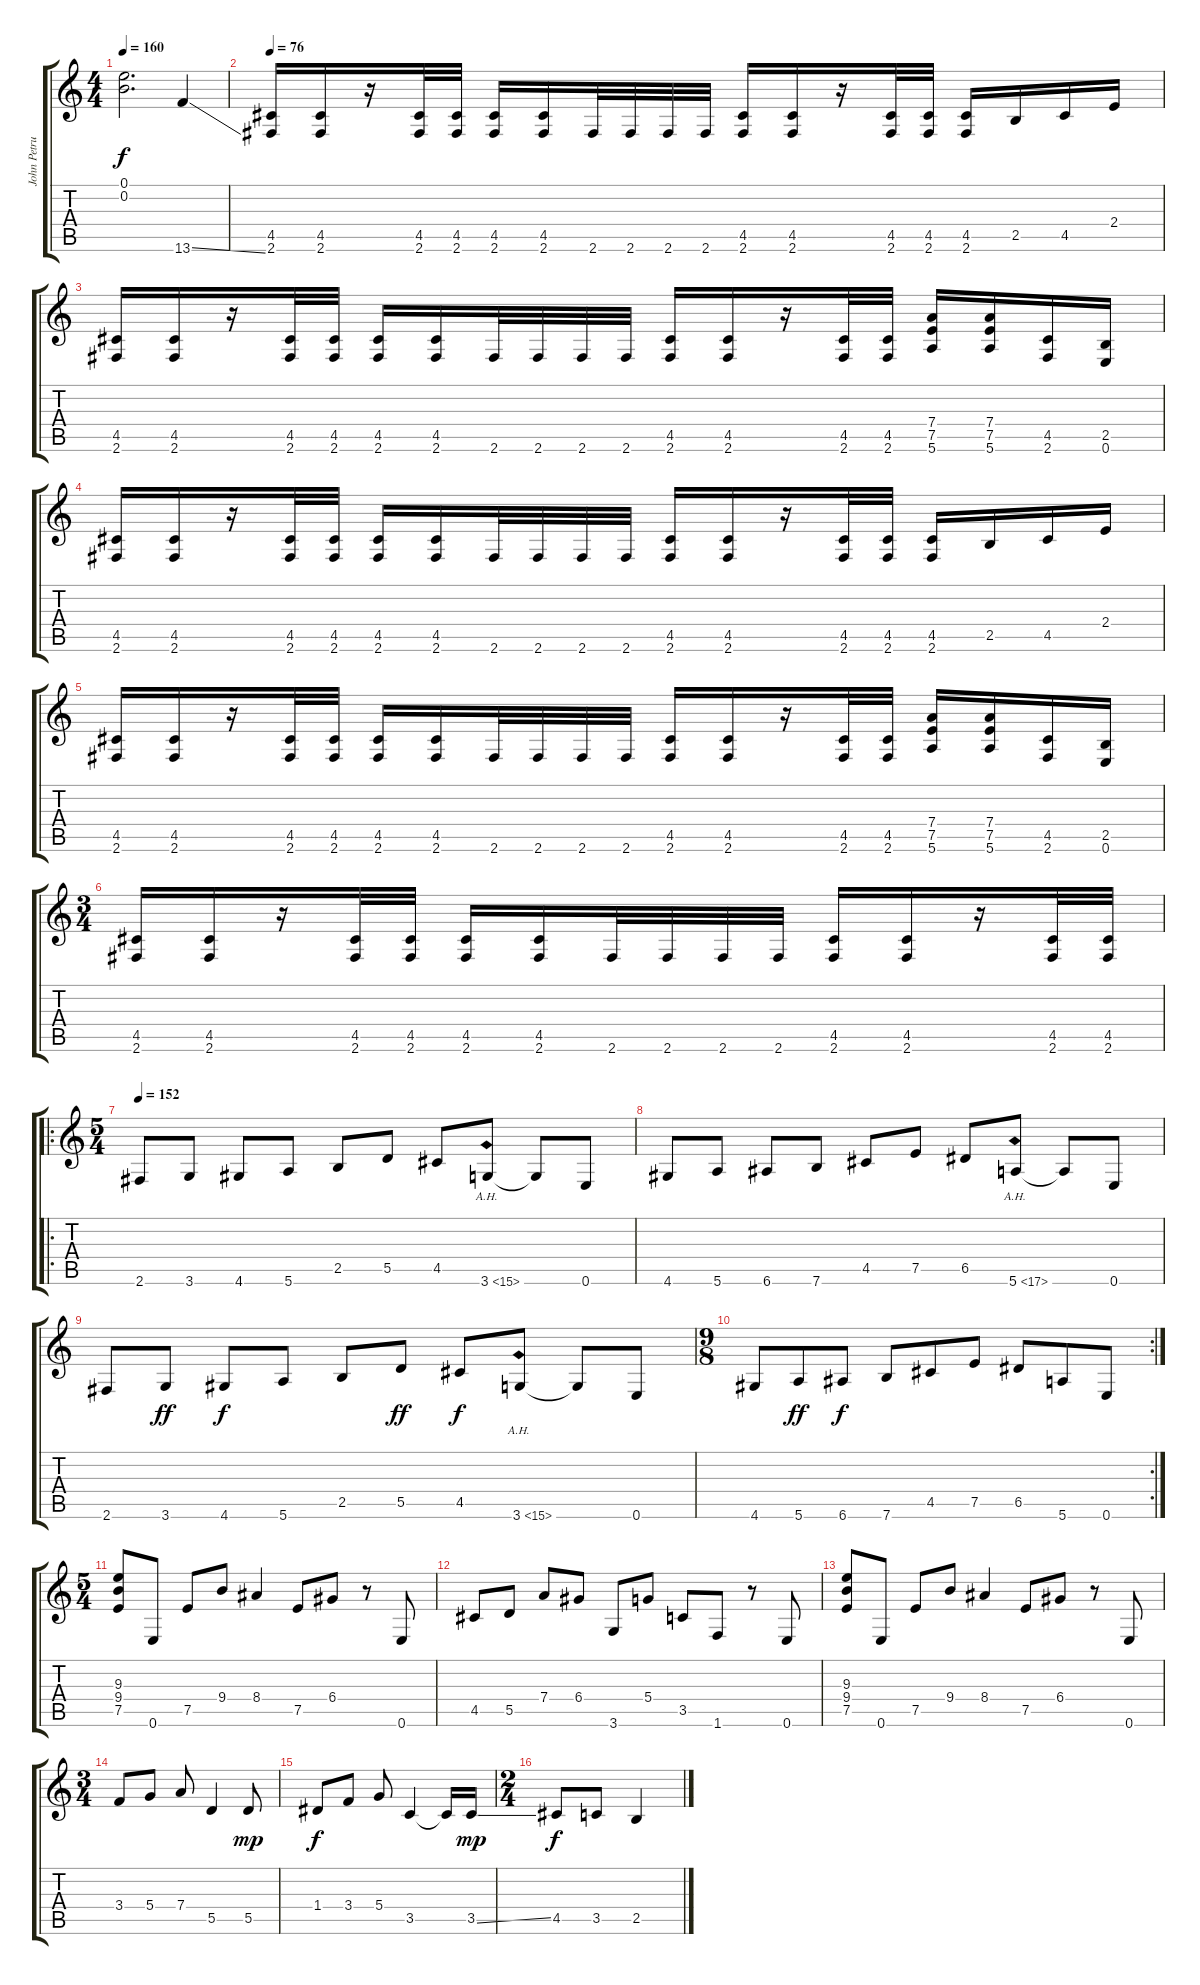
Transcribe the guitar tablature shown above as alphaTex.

\track ("John Petrucci (Guitar)" "John Petru") {instrument distortionguitar}
\staff {score tabs}
\tuning (E4 B3 G3 D3 A2 E2) {hide}
\ts (4 4)
\tempo 160
\clef g2
\ks c
(0.1{t} 0.2{t}).2{d dy f} 13.6{ss}.4 |
\tempo 76
(4.5 2.6).16 (4.5 2.6).16 r.16 (4.5 2.6).32 (4.5 2.6).32 (4.5 2.6).16 (4.5 2.6).16 2.6.32 2.6.32 2.6.32 2.6.32 (4.5 2.6).16 (4.5 2.6).16 r.16 (4.5 2.6).32 (4.5 2.6).32 (4.5 2.6).16 2.5.16 4.5.16 2.4.16 |
(4.5 2.6).16 (4.5 2.6).16 r.16 (4.5 2.6).32 (4.5 2.6).32 (4.5 2.6).16 (4.5 2.6).16 2.6.32 2.6.32 2.6.32 2.6.32 (4.5 2.6).16 (4.5 2.6).16 r.16 (4.5 2.6).32 (4.5 2.6).32 (7.4 7.5 5.6).16 (7.4 7.5 5.6).16 (4.5 2.6).16 (2.5 0.6).16 |
(4.5 2.6).16 (4.5 2.6).16 r.16 (4.5 2.6).32 (4.5 2.6).32 (4.5 2.6).16 (4.5 2.6).16 2.6.32 2.6.32 2.6.32 2.6.32 (4.5 2.6).16 (4.5 2.6).16 r.16 (4.5 2.6).32 (4.5 2.6).32 (4.5 2.6).16 2.5.16 4.5.16 2.4.16 |
(4.5 2.6).16 (4.5 2.6).16 r.16 (4.5 2.6).32 (4.5 2.6).32 (4.5 2.6).16 (4.5 2.6).16 2.6.32 2.6.32 2.6.32 2.6.32 (4.5 2.6).16 (4.5 2.6).16 r.16 (4.5 2.6).32 (4.5 2.6).32 (7.4 7.5 5.6).16 (7.4 7.5 5.6).16 (4.5 2.6).16 (2.5 0.6).16 |
\ts (3 4)
(4.5 2.6).16 (4.5 2.6).16 r.16 (4.5 2.6).32 (4.5 2.6).32 (4.5 2.6).16 (4.5 2.6).16 2.6.32 2.6.32 2.6.32 2.6.32 (4.5 2.6).16 (4.5 2.6).16 r.16 (4.5 2.6).32 (4.5 2.6).32 |
\ro
\ts (5 4)
\tempo 152
2.6.8 3.6.8 4.6.8 5.6.8 2.5.8 5.5.8 4.5.8 3.6{ah 12}.8 3.6{t}.8 0.6.8 |
4.6.8 5.6.8 6.6.8 7.6.8 4.5.8 7.5.8 6.5.8 5.6{ah 12}.8 5.6{t}.8 0.6.8 |
2.6.8 3.6.8{dy ff} 4.6.8{dy f} 5.6.8 2.5.8 5.5.8{dy ff} 4.5.8{dy f} 3.6{ah 12}.8 3.6{t}.8 0.6.8 |
\rc 2
\ts (9 8)
4.6.8 5.6.8{dy ff} 6.6.8{dy f} 7.6.8 4.5.8 7.5.8 6.5.8 5.6.8 0.6.8 |
\ts (5 4)
(9.3 9.4 7.5).8 0.6.8 7.5.8 9.4.8 8.4.4 7.5.8 6.4.8 r.8 0.6.8 |
4.5.8 5.5.8 7.4.8 6.4.8 3.6.8 5.4.8 3.5.8 1.6.8 r.8 0.6.8 |
(9.3 9.4 7.5).8 0.6.8 7.5.8 9.4.8 8.4.4 7.5.8 6.4.8 r.8 0.6.8 |
\ts (3 4)
3.4.8 5.4.8 7.4.8 5.5.4 5.5.8{dy mp} |
1.4.8{dy f} 3.4.8 5.4.8 3.5.4 3.5{t}.16 3.5{ss}.16{dy mp} |
\ts (2 4)
4.5.8{dy f} 3.5.8 2.5.4
